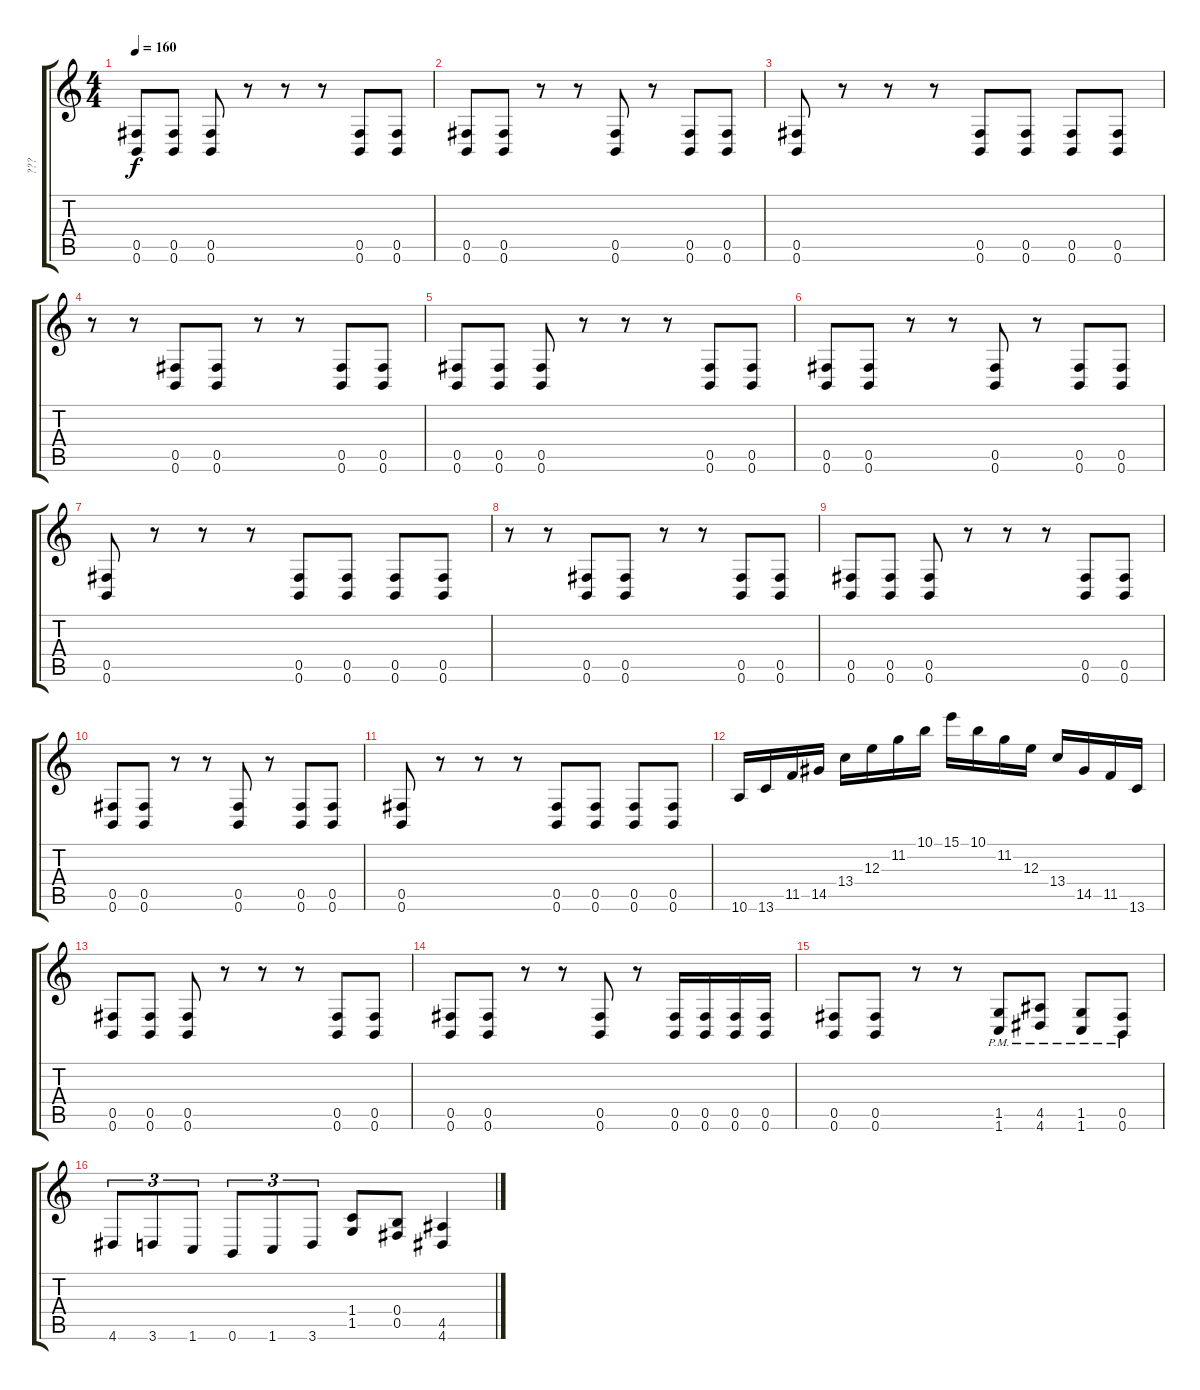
\track ("???" "???") {instrument distortionguitar}
\staff {score tabs}
\tuning (Db4 Ab3 E3 B2 Gb2 B1) {hide}
\ts (4 4)
\tempo 160
\clef g2
\ks c
(0.5 0.6).8{dy f} (0.5 0.6).8 (0.5 0.6).8 r.8 r.8 r.8 (0.5 0.6).8 (0.5 0.6).8 |
(0.5 0.6).8 (0.5 0.6).8 r.8 r.8 (0.5 0.6).8 r.8 (0.5 0.6).8 (0.5 0.6).8 |
(0.5 0.6).8 r.8 r.8 r.8 (0.5 0.6).8 (0.5 0.6).8 (0.5 0.6).8 (0.5 0.6).8 |
r.8 r.8 (0.5 0.6).8 (0.5 0.6).8 r.8 r.8 (0.5 0.6).8 (0.5 0.6).8 |
(0.5 0.6).8 (0.5 0.6).8 (0.5 0.6).8 r.8 r.8 r.8 (0.5 0.6).8 (0.5 0.6).8 |
(0.5 0.6).8 (0.5 0.6).8 r.8 r.8 (0.5 0.6).8 r.8 (0.5 0.6).8 (0.5 0.6).8 |
(0.5 0.6).8 r.8 r.8 r.8 (0.5 0.6).8 (0.5 0.6).8 (0.5 0.6).8 (0.5 0.6).8 |
r.8 r.8 (0.5 0.6).8 (0.5 0.6).8 r.8 r.8 (0.5 0.6).8 (0.5 0.6).8 |
(0.5 0.6).8 (0.5 0.6).8 (0.5 0.6).8 r.8 r.8 r.8 (0.5 0.6).8 (0.5 0.6).8 |
(0.5 0.6).8 (0.5 0.6).8 r.8 r.8 (0.5 0.6).8 r.8 (0.5 0.6).8 (0.5 0.6).8 |
(0.5 0.6).8 r.8 r.8 r.8 (0.5 0.6).8 (0.5 0.6).8 (0.5 0.6).8 (0.5 0.6).8 |
10.6.16 13.6.16 11.5.16 14.5.16 13.4.16 12.3.16 11.2.16 10.1.16 15.1.16 10.1.16 11.2.16 12.3.16 13.4.16 14.5.16 11.5.16 13.6.16 |
(0.5 0.6).8 (0.5 0.6).8 (0.5 0.6).8 r.8 r.8 r.8 (0.5 0.6).8 (0.5 0.6).8 |
(0.5 0.6).8 (0.5 0.6).8 r.8 r.8 (0.5 0.6).8 r.8 (0.5 0.6).16 (0.5 0.6).16 (0.5 0.6).16 (0.5 0.6).16 |
(0.5 0.6).8 (0.5 0.6).8 r.8 r.8 (1.5{pm} 1.6{pm}).8 (4.5{pm} 4.6{pm}).8 (1.5{pm} 1.6{pm}).8 (0.5{pm} 0.6{pm}).8 |
4.6.8{tu (3 2)} 3.6.8{tu (3 2)} 1.6.8{tu (3 2)} 0.6.8{tu (3 2)} 1.6.8{tu (3 2)} 3.6.8{tu (3 2)} (1.4 1.5).8 (0.4 0.5).8 (4.5 4.6).4
